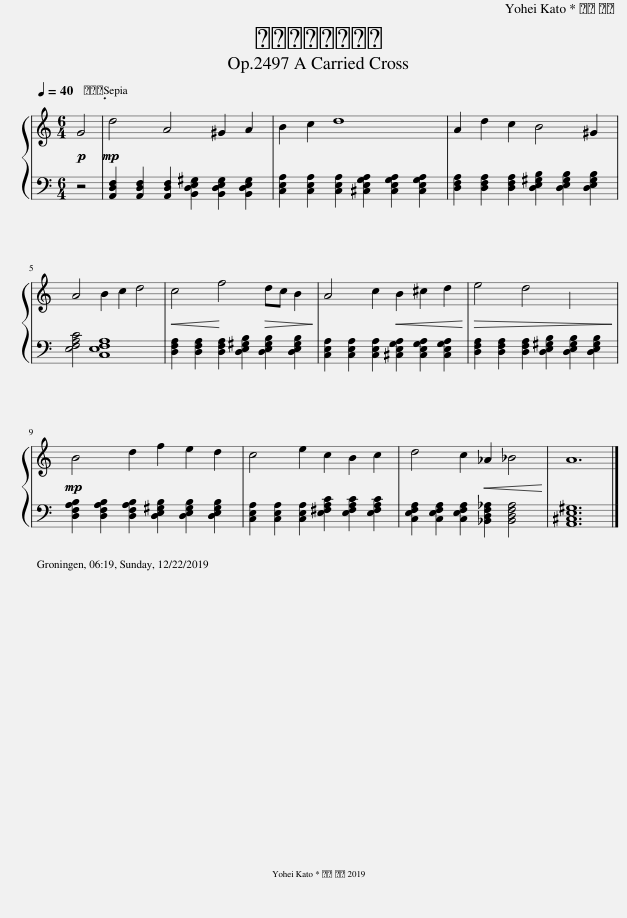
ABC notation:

X:1
%%score { 1 | 2 }
L:1/8
Q:1/4=40
M:6/4
I:linebreak $
K:C
V:1 treble
V:2 bass
V:1
!p! G4 |!mp! d4 A4 ^G2 A2 | B2 c2 d8 | A2 d2 c2 B4 ^G2 |$ A4 B2 c2 d4 | %5
!<(! c4 f4!>(! dc B2!<)!!>)! | A4 c2!<(! B2 ^c2 d2!<)! |!>(! e4 d4 x4!>)! |$!mp! B4 d2 f2 e2 d2 | c4 e2 c2 B2 c2 | %10
 d4 c2!<(! _A2 _B4!<)! | A12 |] %12
V:2
 z4 | [A,,D,F,]2 [A,,D,F,]2 [A,,D,F,]2 [B,,D,E,^G,]2 [B,,D,E,G,]2 [B,,D,E,G,]2 | [C,E,A,]2 [C,E,A,]2 [C,E,A,]2 [^C,E,G,A,]2 [C,E,G,A,]2 [C,E,G,A,]2 | [D,F,A,]2 [D,F,A,]2 [D,F,A,]2 [D,E,^G,B,]2 [D,E,G,B,]2 [D,E,G,B,]2 |$ [E,F,A,C]4 [C,E,F,A,]8 | %5
 [D,F,A,]2 [D,F,A,]2 [D,F,A,]2 [D,E,^G,B,]2 [D,E,G,B,]2 [D,E,G,B,]2 | [C,E,A,]2 [C,E,A,]2 [C,E,A,]2 [^C,E,G,A,]2 [C,E,G,A,]2 [C,E,G,A,]2 | [D,F,A,]2 [D,F,A,]2 [D,F,A,]2 [D,E,^G,B,]2 [D,E,G,B,]2 [D,E,G,B,]2 |$ [D,F,A,B,]2 [D,F,A,B,]2 [D,F,A,B,]2 [D,E,^G,B,]2 [D,E,G,B,]2 [D,E,G,B,]2 | [C,E,A,]2 [C,E,A,]2 [C,E,A,]2 [E,^F,A,C]2 [E,F,A,C]2 [E,F,A,C]2 | %10
 [C,E,F,A,]2 [C,E,F,A,]2 [C,E,F,A,]2 [_B,,D,F,_A,]2 [B,,D,F,A,]4 | [A,,^C,E,^G,]12 |] %12
